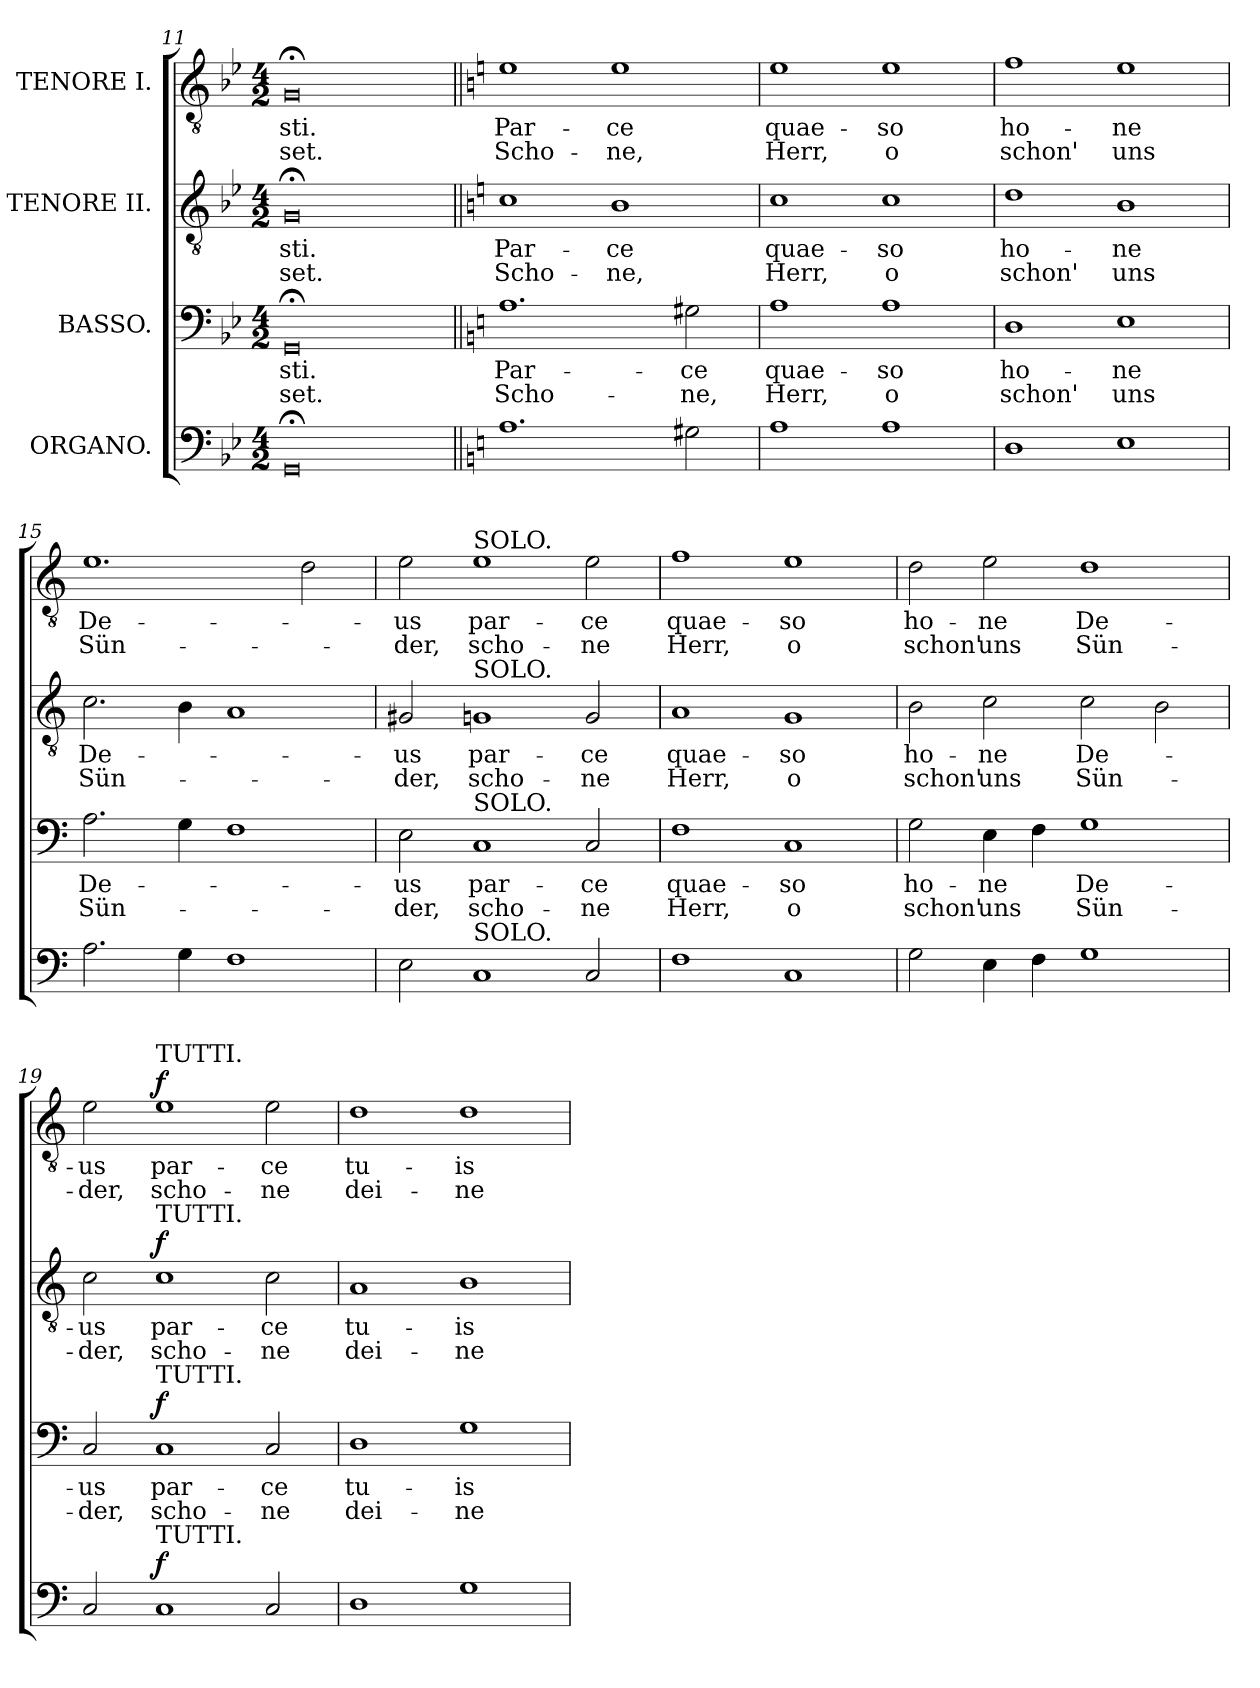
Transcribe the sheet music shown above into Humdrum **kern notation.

**kern	**dynam	**kern	**text	**text	**dynam	**kern	**text	**text	**dynam	**kern	**text	**text	**dynam
*part4	*part4	*part3	*part3	*part3	*part3	*part2	*part2	*part2	*part2	*part1	*part1	*part1	*part1
*staff4	*staff4	*staff3	*staff3	*staff3	*staff3	*staff2	*staff2	*staff2	*staff2	*staff1	*staff1	*staff1	*staff1
*I"ORGANO.	*	*I"BASSO.	*	*	*	*I"TENORE II.	*	*	*	*I"TENORE I.	*	*	*
*clefF4	*	*clefF4	*	*	*	*clefGv2	*	*	*	*clefGv2	*	*	*
*k[b-e-]	*	*k[b-e-]	*	*	*	*k[b-e-]	*	*	*	*k[b-e-]	*	*	*
*M4/2	*	*M4/2	*	*	*	*M4/2	*	*	*	*M4/2	*	*	*
=11	=11	=11	=11	=11	=11	=11	=11	=11	=11	=11	=11	=11	=11
!	!	!	!LO:LY:b	!LO:LY:b	!	!	!LO:LY:b	!LO:LY:b	!	!	!LO:LY:b	!LO:LY:b	!
0GG;<	.	0GG;<	-sti.	-set.	.	0G;<	-sti.	-set.	.	0G;<	-sti.	-set.	.
=12||	=12||	=12||	=12||	=12||	=12||	=12||	=12||	=12||	=12||	=12||	=12||	=12||	=12||
*k[]	*	*k[]	*	*	*	*k[]	*	*	*	*k[]	*	*	*
!	!	!	!LO:LY:b	!LO:LY:b	!	!	!LO:LY:b	!LO:LY:b	!	!	!LO:LY:b	!LO:LY:b	!
1.A	.	1.A	Par-	Scho-	.	1c	Par-	Scho-	.	1e	Par-	Scho-	.
!	!	!	!	!	!	!	!LO:LY:b	!LO:LY:b	!	!	!LO:LY:b	!LO:LY:b	!
.	.	.	.	.	.	1B	-ce	-ne,	.	1e	-ce	-ne,	.
!	!	!	!LO:LY:b	!LO:LY:b	!	!	!	!	!	!	!	!	!
2G#X\	.	2G#X\	-ce	-ne,	.	.	.	.	.	.	.	.	.
=13	=13	=13	=13	=13	=13	=13	=13	=13	=13	=13	=13	=13	=13
!	!	!	!LO:LY:b	!LO:LY:b	!	!	!LO:LY:b	!LO:LY:b	!	!	!LO:LY:b	!LO:LY:b	!
1A	.	1A	quae-	Herr,	.	1c	quae-	Herr,	.	1e	quae-	Herr,	.
!	!	!	!LO:LY:b	!LO:LY:b	!	!	!LO:LY:b	!LO:LY:b	!	!	!LO:LY:b	!LO:LY:b	!
1A	.	1A	-so	o	.	1c	-so	o	.	1e	-so	o	.
!!LO:PB:g=z
=14	=14	=14	=14	=14	=14	=14	=14	=14	=14	=14	=14	=14	=14
!	!	!	!LO:LY:b	!LO:LY:b	!	!	!LO:LY:b	!LO:LY:b	!	!	!LO:LY:b	!LO:LY:b	!
1D	.	1D	ho-	schon'	.	1d	ho-	schon'	.	1f	ho-	schon'	.
!	!	!	!LO:LY:b	!LO:LY:b	!	!	!LO:LY:b	!LO:LY:b	!	!	!LO:LY:b	!LO:LY:b	!
1E	.	1E	-ne	uns	.	1B	-ne	uns	.	1e	-ne	uns	.
=15	=15	=15	=15	=15	=15	=15	=15	=15	=15	=15	=15	=15	=15
!	!	!	!LO:LY:b	!LO:LY:b	!	!	!LO:LY:b	!LO:LY:b	!	!	!LO:LY:b	!LO:LY:b	!
2.A\	.	2.A\	De-	Sün-	.	2.c\	De-	Sün-	.	1.e	De-	Sün-	.
4G\	.	4G\	.	.	.	4B\	.	.	.	.	.	.	.
1F	.	1F	.	.	.	1A	.	.	.	.	.	.	.
.	.	.	.	.	.	.	.	.	.	2d\	.	.	.
=16	=16	=16	=16	=16	=16	=16	=16	=16	=16	=16	=16	=16	=16
!	!	!	!LO:LY:b	!LO:LY:b	!	!	!LO:LY:b	!LO:LY:b	!	!	!LO:LY:b	!LO:LY:b	!
2E\	.	2E\	-us	-der,	.	2G#X/	-us	-der,	.	2e\	-us	-der,	.
!	!	!	!	!	!	!	!	!	!	!LO:TX:a:t=SOLO.	!	!	!
!	!	!	!	!	!	!LO:TX:a:t=SOLO.	!	!	!	!	!	!	!
!	!	!LO:TX:a:t=SOLO.	!	!	!	!	!	!	!	!	!	!	!
!LO:TX:a:t=SOLO.	!	!	!	!	!	!	!	!	!	!	!	!	!
!	!	!	!LO:LY:b	!LO:LY:b	!	!	!LO:LY:b	!LO:LY:b	!	!	!LO:LY:b	!LO:LY:b	!
1C	.	1C	par-	scho-	.	1Gn	par-	scho-	.	1e	par-	scho-	.
!	!	!	!LO:LY:b	!LO:LY:b	!	!	!LO:LY:b	!LO:LY:b	!	!	!LO:LY:b	!LO:LY:b	!
2C/	.	2C/	-ce	-ne	.	2G/	-ce	-ne	.	2e\	-ce	-ne	.
=17	=17	=17	=17	=17	=17	=17	=17	=17	=17	=17	=17	=17	=17
!	!	!	!LO:LY:b	!LO:LY:b	!	!	!LO:LY:b	!LO:LY:b	!	!	!LO:LY:b	!LO:LY:b	!
1F	.	1F	quae-	Herr,	.	1A	quae-	Herr,	.	1f	quae-	Herr,	.
!	!	!	!LO:LY:b	!LO:LY:b	!	!	!LO:LY:b	!LO:LY:b	!	!	!LO:LY:b	!LO:LY:b	!
1C	.	1C	-so	o	.	1G	-so	o	.	1e	-so	o	.
=18	=18	=18	=18	=18	=18	=18	=18	=18	=18	=18	=18	=18	=18
!	!	!	!LO:LY:b	!LO:LY:b	!	!	!LO:LY:b	!LO:LY:b	!	!	!LO:LY:b	!LO:LY:b	!
2G\	.	2G\	ho-	schon'	.	2B\	ho-	schon'	.	2d\	ho-	schon'	.
!	!	!	!LO:LY:b	!LO:LY:b	!	!	!LO:LY:b	!LO:LY:b	!	!	!LO:LY:b	!LO:LY:b	!
4E\	.	4E\	-ne	uns	.	2c\	-ne	uns	.	2e\	-ne	uns	.
4F\	.	4F\	.	.	.	.	.	.	.	.	.	.	.
!	!	!	!LO:LY:b	!LO:LY:b	!	!	!LO:LY:b	!LO:LY:b	!	!	!LO:LY:b	!LO:LY:b	!
1G	.	1G	De-	Sün-	.	2c\	De-	Sün-	.	1d	De-	Sün-	.
.	.	.	.	.	.	2B\	.	.	.	.	.	.	.
!!LO:LB:g=z
=19	=19	=19	=19	=19	=19	=19	=19	=19	=19	=19	=19	=19	=19
!	!	!	!LO:LY:b	!LO:LY:b	!	!	!LO:LY:b	!LO:LY:b	!	!	!LO:LY:b	!LO:LY:b	!
2C/	.	2C/	-us	-der,	.	2c\	-us	-der,	.	2e\	-us	-der,	.
!	!	!	!	!	!	!	!	!	!	!LO:TX:a:t=TUTTI.	!	!	!
!	!	!	!	!	!	!LO:TX:a:t=TUTTI.	!	!	!	!	!	!	!
!	!	!LO:TX:a:t=TUTTI.	!	!	!	!	!	!	!	!	!	!	!
!LO:TX:a:t=TUTTI.	!	!	!	!	!	!	!	!	!	!	!	!	!
!	!LO:DY:a	!	!LO:LY:b	!LO:LY:b	!LO:DY:a	!	!LO:LY:b	!LO:LY:b	!LO:DY:a	!	!LO:LY:b	!LO:LY:b	!LO:DY:a
1C	f	1C	par-	scho-	f	1c	par-	scho-	f	1e	par-	scho-	f
!	!	!	!LO:LY:b	!LO:LY:b	!	!	!LO:LY:b	!LO:LY:b	!	!	!LO:LY:b	!LO:LY:b	!
2C/	.	2C/	-ce	-ne	.	2c\	-ce	-ne	.	2e\	-ce	-ne	.
=20	=20	=20	=20	=20	=20	=20	=20	=20	=20	=20	=20	=20	=20
!	!	!	!LO:LY:b	!LO:LY:b	!	!	!LO:LY:b	!LO:LY:b	!	!	!LO:LY:b	!LO:LY:b	!
1D	.	1D	tu-	dei-	.	1A	tu-	dei-	.	1d	tu-	dei-	.
!	!	!	!LO:LY:b	!LO:LY:b	!	!	!LO:LY:b	!LO:LY:b	!	!	!LO:LY:b	!LO:LY:b	!
1G	.	1G	-is	-ne	.	1B	-is	-ne	.	1d	-is	-ne	.
=	=	=	=	=	=	=	=	=	=	=	=	=	=
*-	*-	*-	*-	*-	*-	*-	*-	*-	*-	*-	*-	*-	*-
